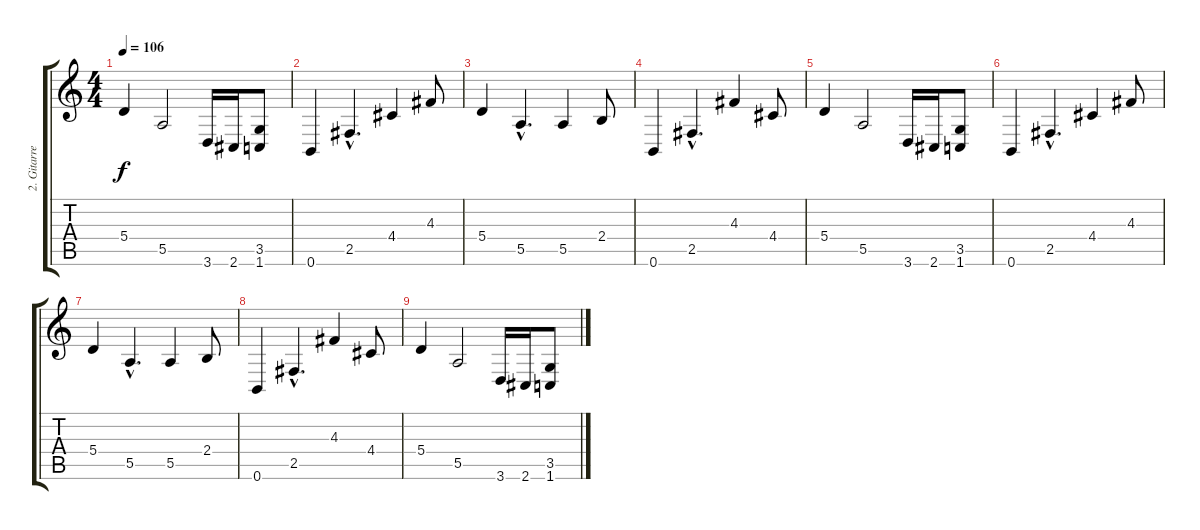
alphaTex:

\track ("2. Gitarre" "2. Gitarre") {instrument overdrivenguitar}
\staff {score tabs}
\tuning (B3 Gb3 D3 A2 E2 B1) {hide}
\ts (4 4)
\tempo 106
\clef g2
\ks c
5.4.4{dy f} 5.5.2 3.6.16 2.6.16 (3.5 1.6).8 |
0.6.4{volume 11} 2.5{hac}.4{d} 4.4.4 4.3.8 |
5.4.4{volume 10} 5.5{hac}.4{d} 5.5.4 2.4.8 |
0.6.4{volume 8} 2.5{hac}.4{d} 4.3.4 4.4.8 |
5.4.4{volume 6} 5.5.2 3.6.16 2.6.16 (3.5 1.6).8 |
0.6.4{volume 5} 2.5{hac}.4{d} 4.4.4 4.3.8 |
5.4.4{volume 3} 5.5{hac}.4{d} 5.5.4 2.4.8 |
0.6.4{volume 2} 2.5{hac}.4{d} 4.3.4 4.4.8 |
5.4.4{volume 0} 5.5.2 3.6.16 2.6.16 (3.5 1.6).8
